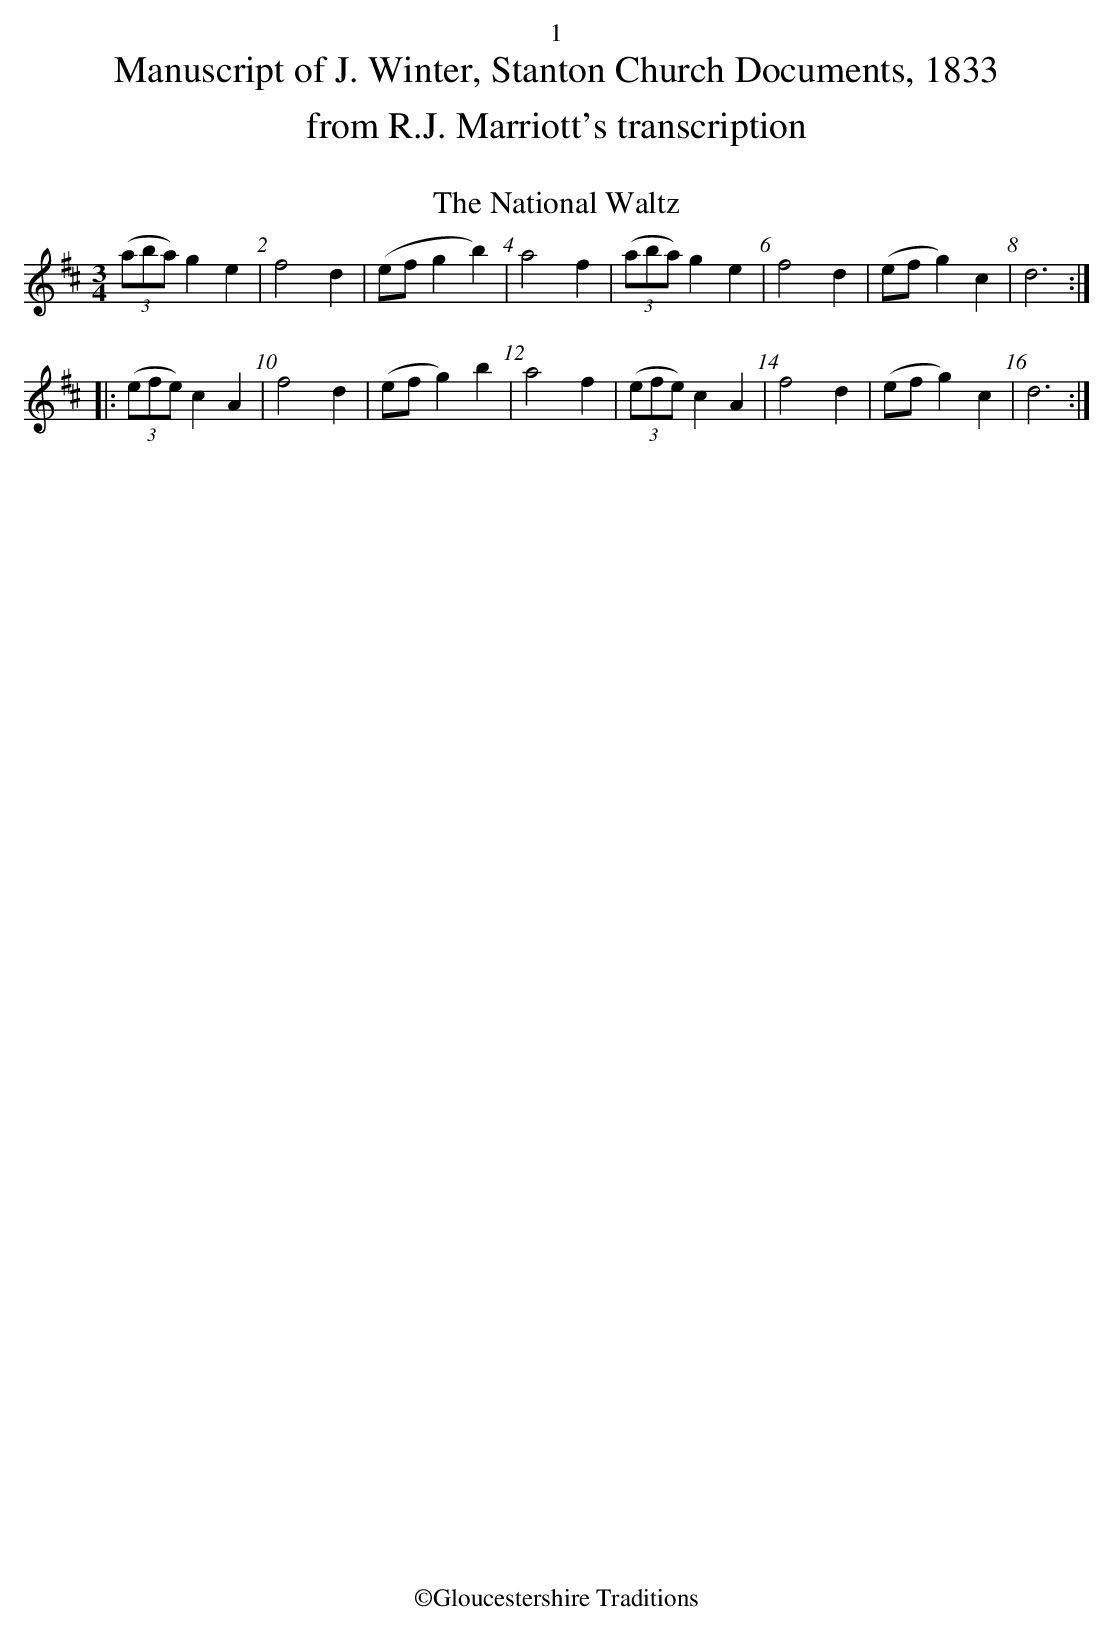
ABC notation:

X:1
T:National Waltz, The
M:3/4
L:1/4
K:D
((3a/b/a/) ge | f2d | (e/f/gb) | a2f | ((3a/b/a/) ge | f2d | (e/f/g)c | d3 :|
|:((3e/f/e/) cA | f2d | (e/f/g)b | a2f |((3e/f/e/) cA | f2d | (e/f/g)c | d3 :|
